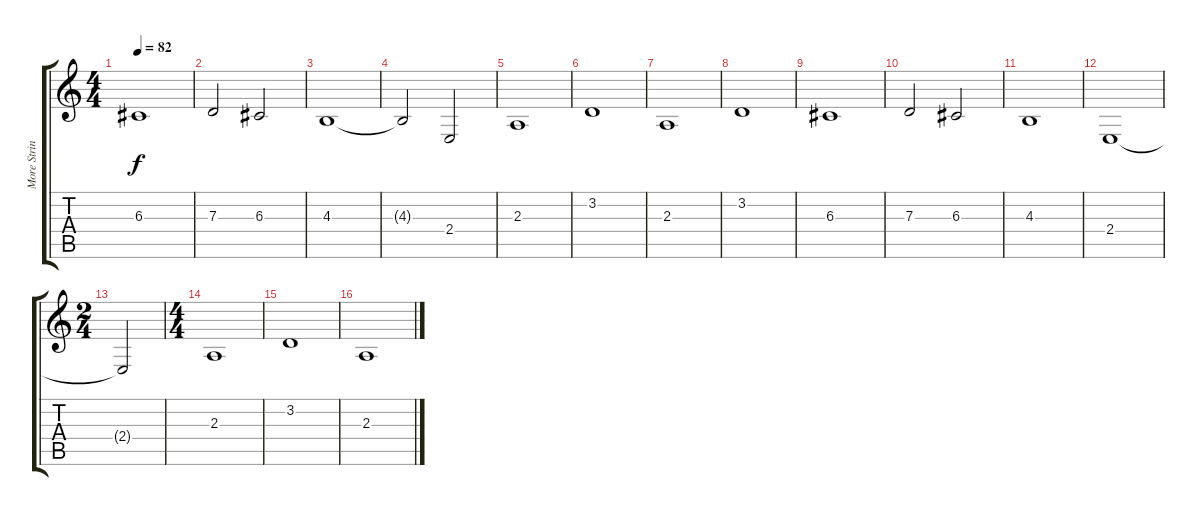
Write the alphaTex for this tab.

\track ("More Strings" "More Strin") {instrument stringensemble1}
\staff {score tabs}
\tuning (E4 B3 G3 D3 A2 E2) {hide}
\ts (4 4)
\tempo 82
\clef g2
\ks c
6.3.1{dy f} |
7.3.2 6.3.2 |
4.3.1 |
4.3{t}.2 2.4.2 |
2.3.1 |
3.2.1 |
2.3.1 |
3.2.1 |
6.3.1 |
7.3.2 6.3.2 |
4.3.1 |
2.4.1 |
\ts (2 4)
2.4{t}.2 |
\ts (4 4)
2.3.1 |
3.2.1 |
2.3.1
